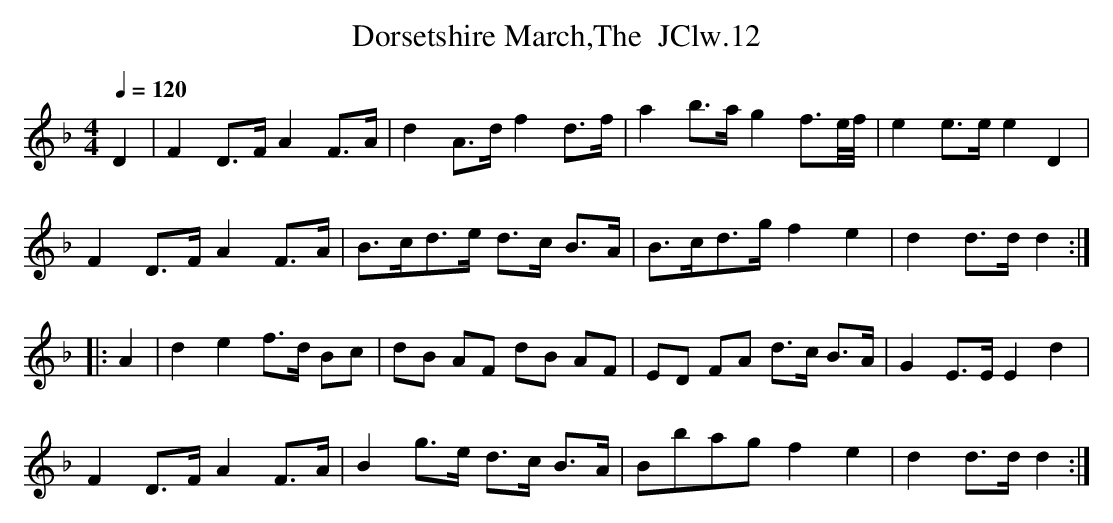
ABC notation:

X:1
T:Dorsetshire March,The  JClw.12
L:1/8
M:4/4
Q:1/4=120
K:F
D2|F2D>FA2F>A|d2A>df2 d>f|a2b>a g2 f3/2e/4f/4|e2e>ee2D2|!
F2D>FA2F>A|B>cd>e d>c B>A|B>cd>g f2e2|d2d>dd2:|!
|:A2|d2e2f>d Bc|dB AF dB AF|ED FA d>c B>A|G2 E>EE2d2|!
F2D>F A2 F>A|B2 g>e d>c B>A|Bbag f2e2|d2d>dd2:|
